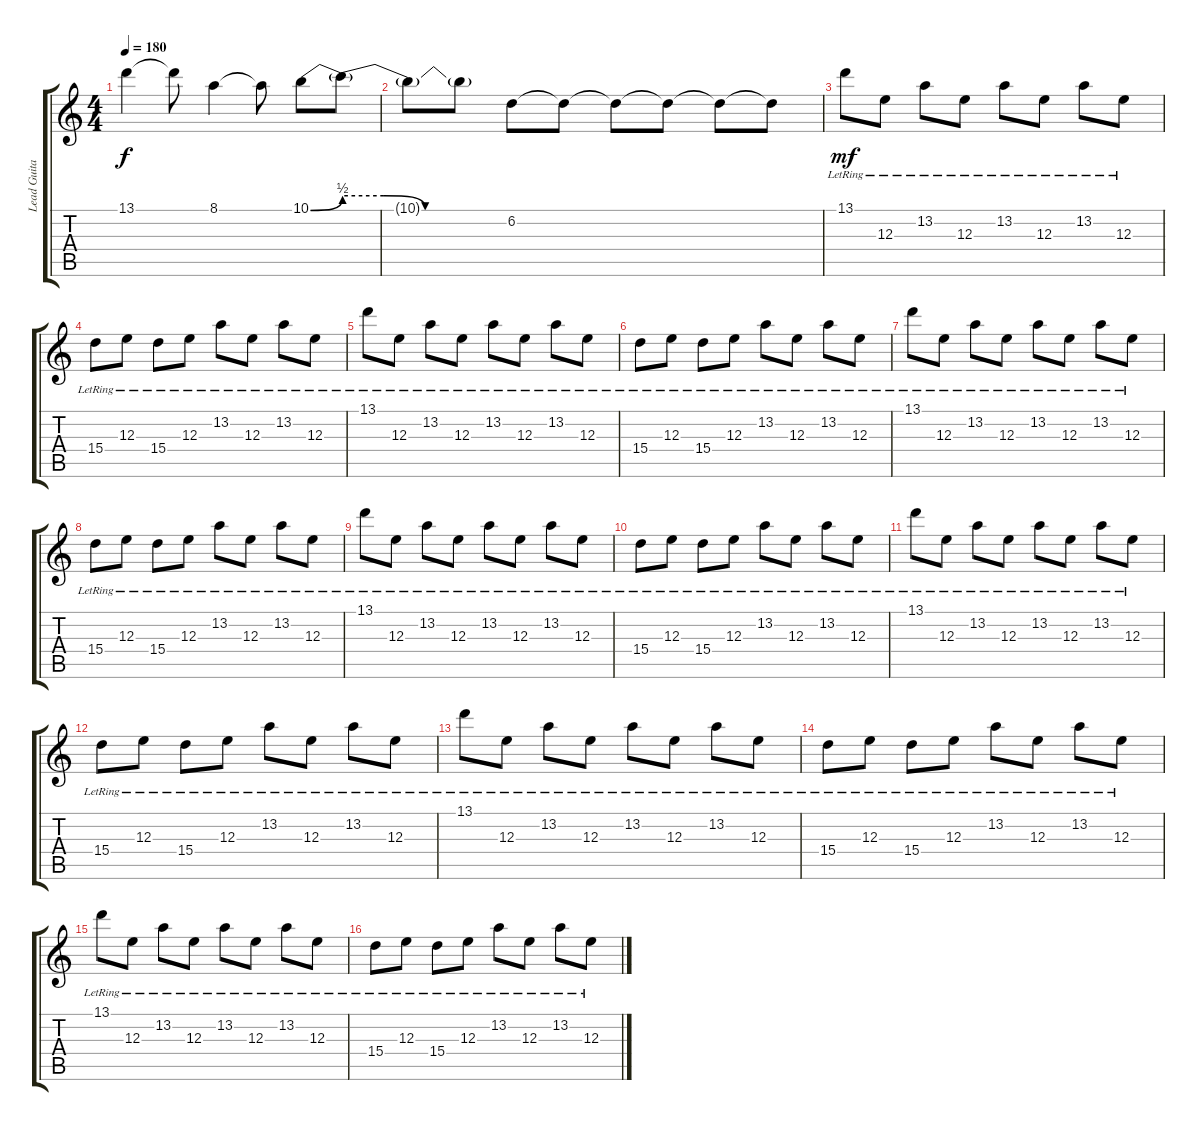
\track ("Lead Guitar" "Lead Guita") {instrument distortionguitar}
\staff {score tabs}
\tuning (Db4 Ab3 E3 B2 Gb2 B1) {hide}
\ts (4 4)
\tempo 180
\clef g2
\ks c
13.1.4{dy f} 13.1{t}.8 8.1.4 8.1{t}.8 10.1{be (bend 0 0 60 2)}.8 10.1{be (custom 0 2 15 2 30 0 60 0) t}.8 |
10.1{t}.8 10.1{t}.8 6.2.8 6.2{t}.8 6.2{t}.8 6.2{t}.8 6.2{t}.8 6.2{t}.8 |
13.1{lr}.8{dy mf} 12.3{lr}.8 13.2{lr}.8 12.3{lr}.8 13.2{lr}.8 12.3{lr}.8 13.2{lr}.8 12.3{lr}.8 |
15.4{lr}.8 12.3{lr}.8 15.4{lr}.8 12.3{lr}.8 13.2{lr}.8 12.3{lr}.8 13.2{lr}.8 12.3{lr}.8 |
13.1{lr}.8 12.3{lr}.8 13.2{lr}.8 12.3{lr}.8 13.2{lr}.8 12.3{lr}.8 13.2{lr}.8 12.3{lr}.8 |
15.4{lr}.8 12.3{lr}.8 15.4{lr}.8 12.3{lr}.8 13.2{lr}.8 12.3{lr}.8 13.2{lr}.8 12.3{lr}.8 |
13.1{lr}.8 12.3{lr}.8 13.2{lr}.8 12.3{lr}.8 13.2{lr}.8 12.3{lr}.8 13.2{lr}.8 12.3{lr}.8 |
15.4{lr}.8 12.3{lr}.8 15.4{lr}.8 12.3{lr}.8 13.2{lr}.8 12.3{lr}.8 13.2{lr}.8 12.3{lr}.8 |
13.1{lr}.8 12.3{lr}.8 13.2{lr}.8 12.3{lr}.8 13.2{lr}.8 12.3{lr}.8 13.2{lr}.8 12.3{lr}.8 |
15.4{lr}.8 12.3{lr}.8 15.4{lr}.8 12.3{lr}.8 13.2{lr}.8 12.3{lr}.8 13.2{lr}.8 12.3{lr}.8 |
13.1{lr}.8 12.3{lr}.8 13.2{lr}.8 12.3{lr}.8 13.2{lr}.8 12.3{lr}.8 13.2{lr}.8 12.3{lr}.8 |
15.4{lr}.8 12.3{lr}.8 15.4{lr}.8 12.3{lr}.8 13.2{lr}.8 12.3{lr}.8 13.2{lr}.8 12.3{lr}.8 |
13.1{lr}.8 12.3{lr}.8 13.2{lr}.8 12.3{lr}.8 13.2{lr}.8 12.3{lr}.8 13.2{lr}.8 12.3{lr}.8 |
15.4{lr}.8 12.3{lr}.8 15.4{lr}.8 12.3{lr}.8 13.2{lr}.8 12.3{lr}.8 13.2{lr}.8 12.3{lr}.8 |
13.1{lr}.8 12.3{lr}.8 13.2{lr}.8 12.3{lr}.8 13.2{lr}.8 12.3{lr}.8 13.2{lr}.8 12.3{lr}.8 |
15.4{lr}.8 12.3{lr}.8 15.4{lr}.8 12.3{lr}.8 13.2{lr}.8 12.3{lr}.8 13.2{lr}.8 12.3{lr}.8
